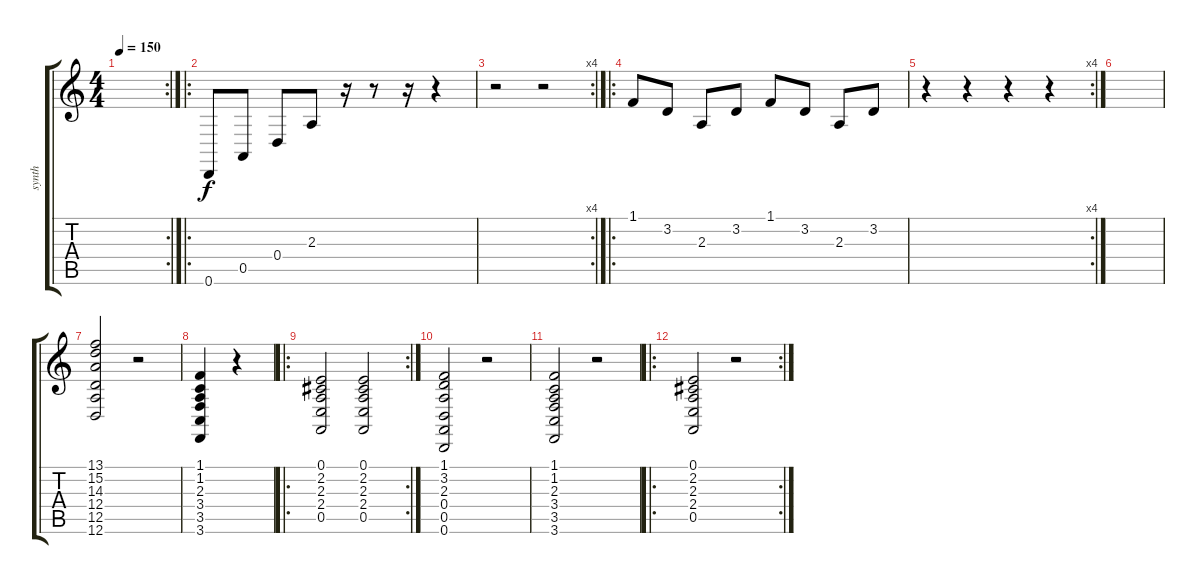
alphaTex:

\track ("synth" "synth") {instrument synthstrings2}
\staff {score tabs}
\tuning (E4 B3 G3 D3 A2 D2) {hide}
\rc 2
\ts (4 4)
\tempo 150
\clef g2
\ks c
|
\ro
0.6.8 0.5.8 0.4.8 2.3.8 r.16 r.8 r.16 r.4 |
\rc 4
r.2 r.2 |
\ro
1.1.8 3.2.8 2.3.8 3.2.8 1.1.8 3.2.8 2.3.8 3.2.8 |
\rc 4
r.4 r.4 r.4 r.4 |
|
(13.1 15.2 14.3 12.4 12.5 12.6).2 r.2 |
(1.1 1.2 2.3 3.4 3.5 3.6).4 r.4 |
\ro
\rc 2
(0.1 2.2 2.3 2.4 0.5).2 (0.1 2.2 2.3 2.4 0.5).2 |
(1.1 3.2 2.3 0.4 0.5 0.6).2 r.2 |
(1.1 1.2 2.3 3.4 3.5 3.6).2 r.2 |
\ro
\rc 2
(0.1 2.2 2.3 2.4 0.5).2 r.2
